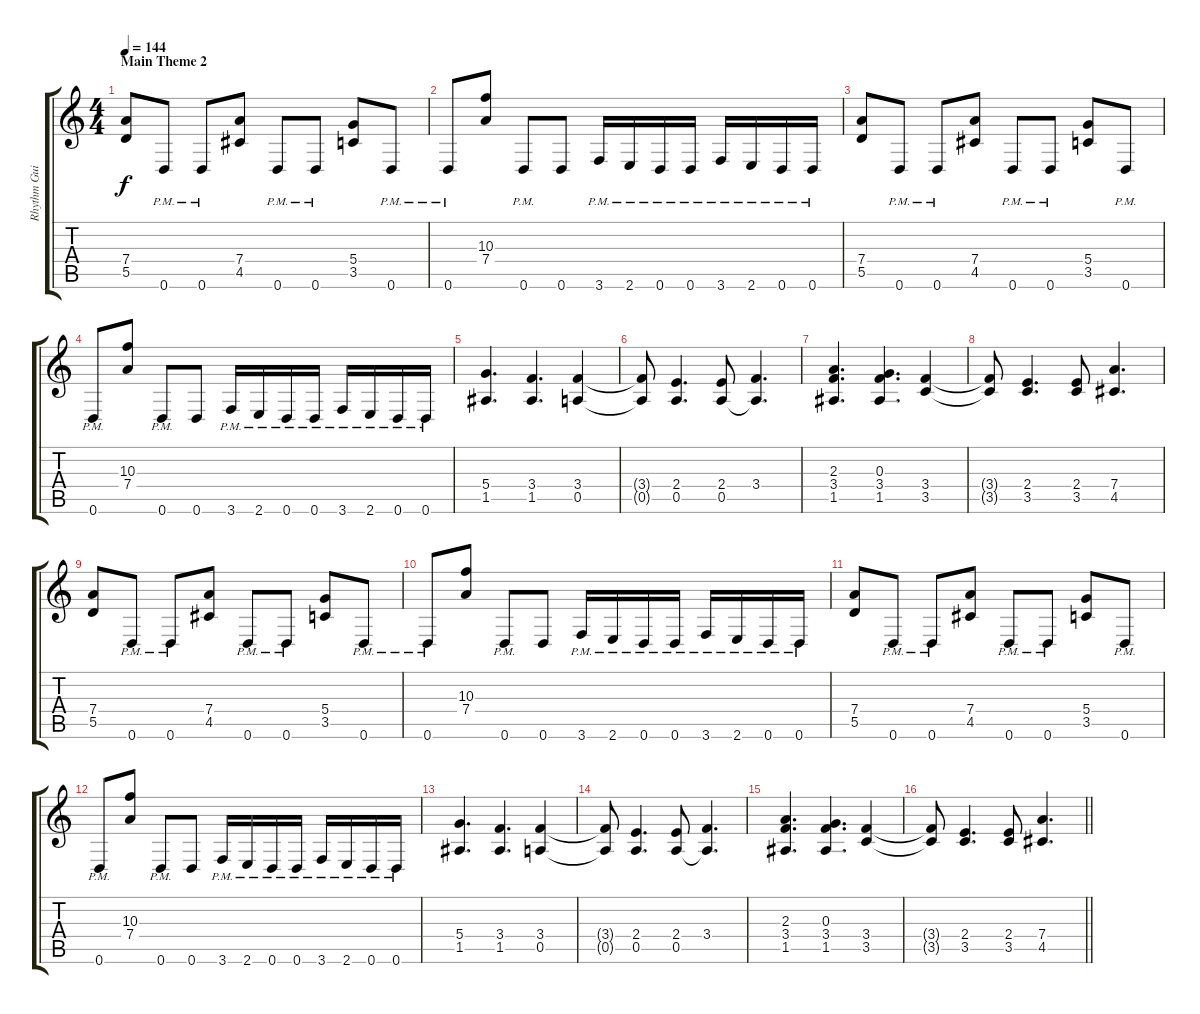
\track ("Rhythm Guitar L" "Rhythm Gui") {instrument distortionguitar}
\staff {score tabs}
\tuning (E4 B3 G3 D3 A2 D2) {hide}
\ts (4 4)
\section ("" "Main Theme 2")
\tempo 144
\clef g2
\ks c
(7.4 5.5).8{dy f} 0.6{pm}.8 0.6{pm}.8 (7.4 4.5).8 0.6{pm}.8 0.6{pm}.8 (5.4 3.5).8 0.6{pm}.8 |
0.6{pm}.8 (10.3 7.4).8 0.6{pm}.8 0.6.8 3.6{pm}.16 2.6{pm}.16 0.6{pm}.16 0.6{pm}.16 3.6{pm}.16 2.6{pm}.16 0.6{pm}.16 0.6{pm}.16 |
(7.4 5.5).8 0.6{pm}.8 0.6{pm}.8 (7.4 4.5).8 0.6{pm}.8 0.6{pm}.8 (5.4 3.5).8 0.6{pm}.8 |
0.6{pm}.8 (10.3 7.4).8 0.6{pm}.8 0.6.8 3.6{pm}.16 2.6{pm}.16 0.6{pm}.16 0.6{pm}.16 3.6{pm}.16 2.6{pm}.16 0.6{pm}.16 0.6{pm}.16 |
(5.4 1.5).4{d} (3.4 1.5).4{d} (3.4 0.5).4 |
(3.4{t} 0.5{t}).8 (2.4 0.5).4{d} (2.4 0.5).8 (3.4 0.5{t}).4{d} |
(2.3 3.4 1.5).4{d} (0.3 3.4 1.5).4{d} (3.4 3.5).4 |
(3.4{t} 3.5{t}).8 (2.4 3.5).4{d} (2.4 3.5).8 (7.4 4.5).4{d} |
(7.4 5.5).8 0.6{pm}.8 0.6{pm}.8 (7.4 4.5).8 0.6{pm}.8 0.6{pm}.8 (5.4 3.5).8 0.6{pm}.8 |
0.6{pm}.8 (10.3 7.4).8 0.6{pm}.8 0.6.8 3.6{pm}.16 2.6{pm}.16 0.6{pm}.16 0.6{pm}.16 3.6{pm}.16 2.6{pm}.16 0.6{pm}.16 0.6{pm}.16 |
(7.4 5.5).8 0.6{pm}.8 0.6{pm}.8 (7.4 4.5).8 0.6{pm}.8 0.6{pm}.8 (5.4 3.5).8 0.6{pm}.8 |
0.6{pm}.8 (10.3 7.4).8 0.6{pm}.8 0.6.8 3.6{pm}.16 2.6{pm}.16 0.6{pm}.16 0.6{pm}.16 3.6{pm}.16 2.6{pm}.16 0.6{pm}.16 0.6{pm}.16 |
(5.4 1.5).4{d} (3.4 1.5).4{d} (3.4 0.5).4 |
(3.4{t} 0.5{t}).8 (2.4 0.5).4{d} (2.4 0.5).8 (3.4 0.5{t}).4{d} |
(2.3 3.4 1.5).4{d} (0.3 3.4 1.5).4{d} (3.4 3.5).4 |
\barLineRight lightlight
(3.4{t} 3.5{t}).8 (2.4 3.5).4{d} (2.4 3.5).8 (7.4 4.5).4{d}
